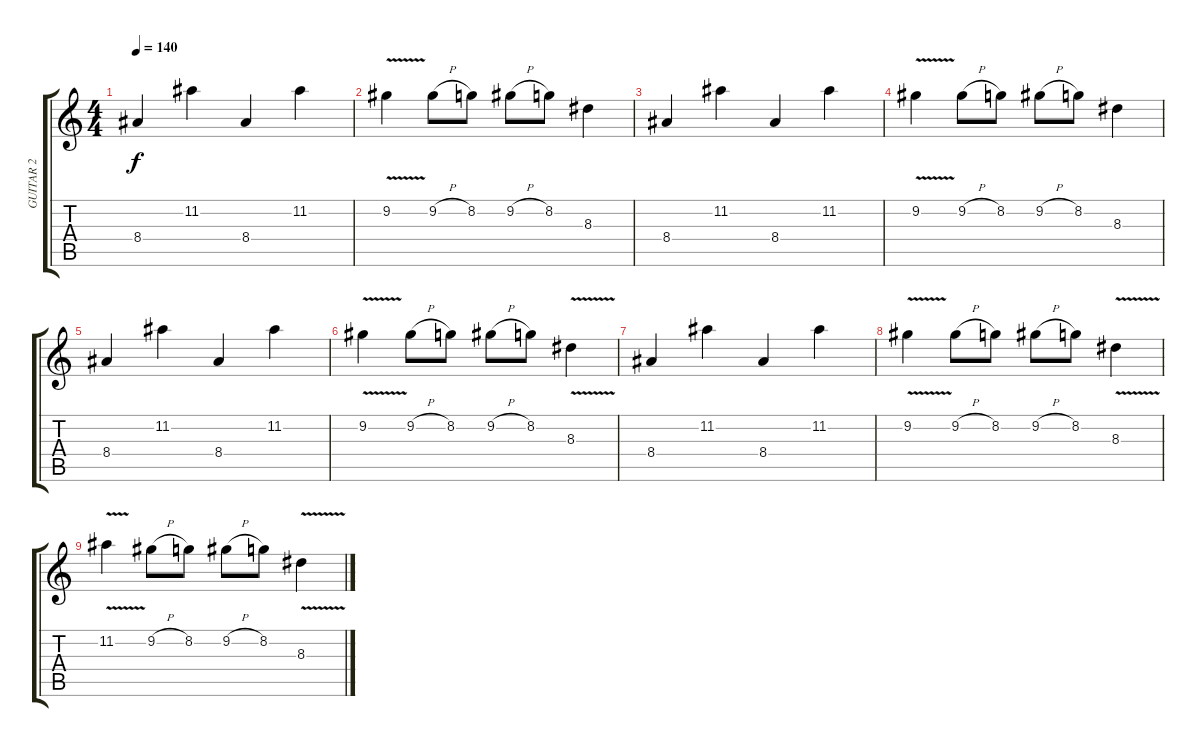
\track ("GUITAR 2" "GUITAR 2") {instrument distortionguitar}
\staff {score tabs}
\tuning (E4 B3 G3 D3 A2 E2) {hide}
\ts (4 4)
\tempo 140
\clef g2
\ks c
8.4.4{dy f instrument distortionguitar} 11.2.4 8.4.4 11.2.4 |
9.2{v}.4 9.2{h}.8 8.2.8 9.2{h}.8 8.2.8 8.3.4 |
8.4.4 11.2.4 8.4.4 11.2.4 |
9.2{v}.4 9.2{h}.8 8.2.8 9.2{h}.8 8.2.8 8.3.4 |
8.4.4 11.2.4 8.4.4 11.2.4 |
9.2{v}.4 9.2{h}.8 8.2.8 9.2{h}.8 8.2.8 8.3{v}.4 |
8.4.4 11.2.4 8.4.4 11.2.4 |
9.2{v}.4 9.2{h}.8 8.2.8 9.2{h}.8 8.2.8 8.3{v}.4 |
11.2{v}.4 9.2{h}.8 8.2.8 9.2{h}.8 8.2.8 8.3{v}.4
